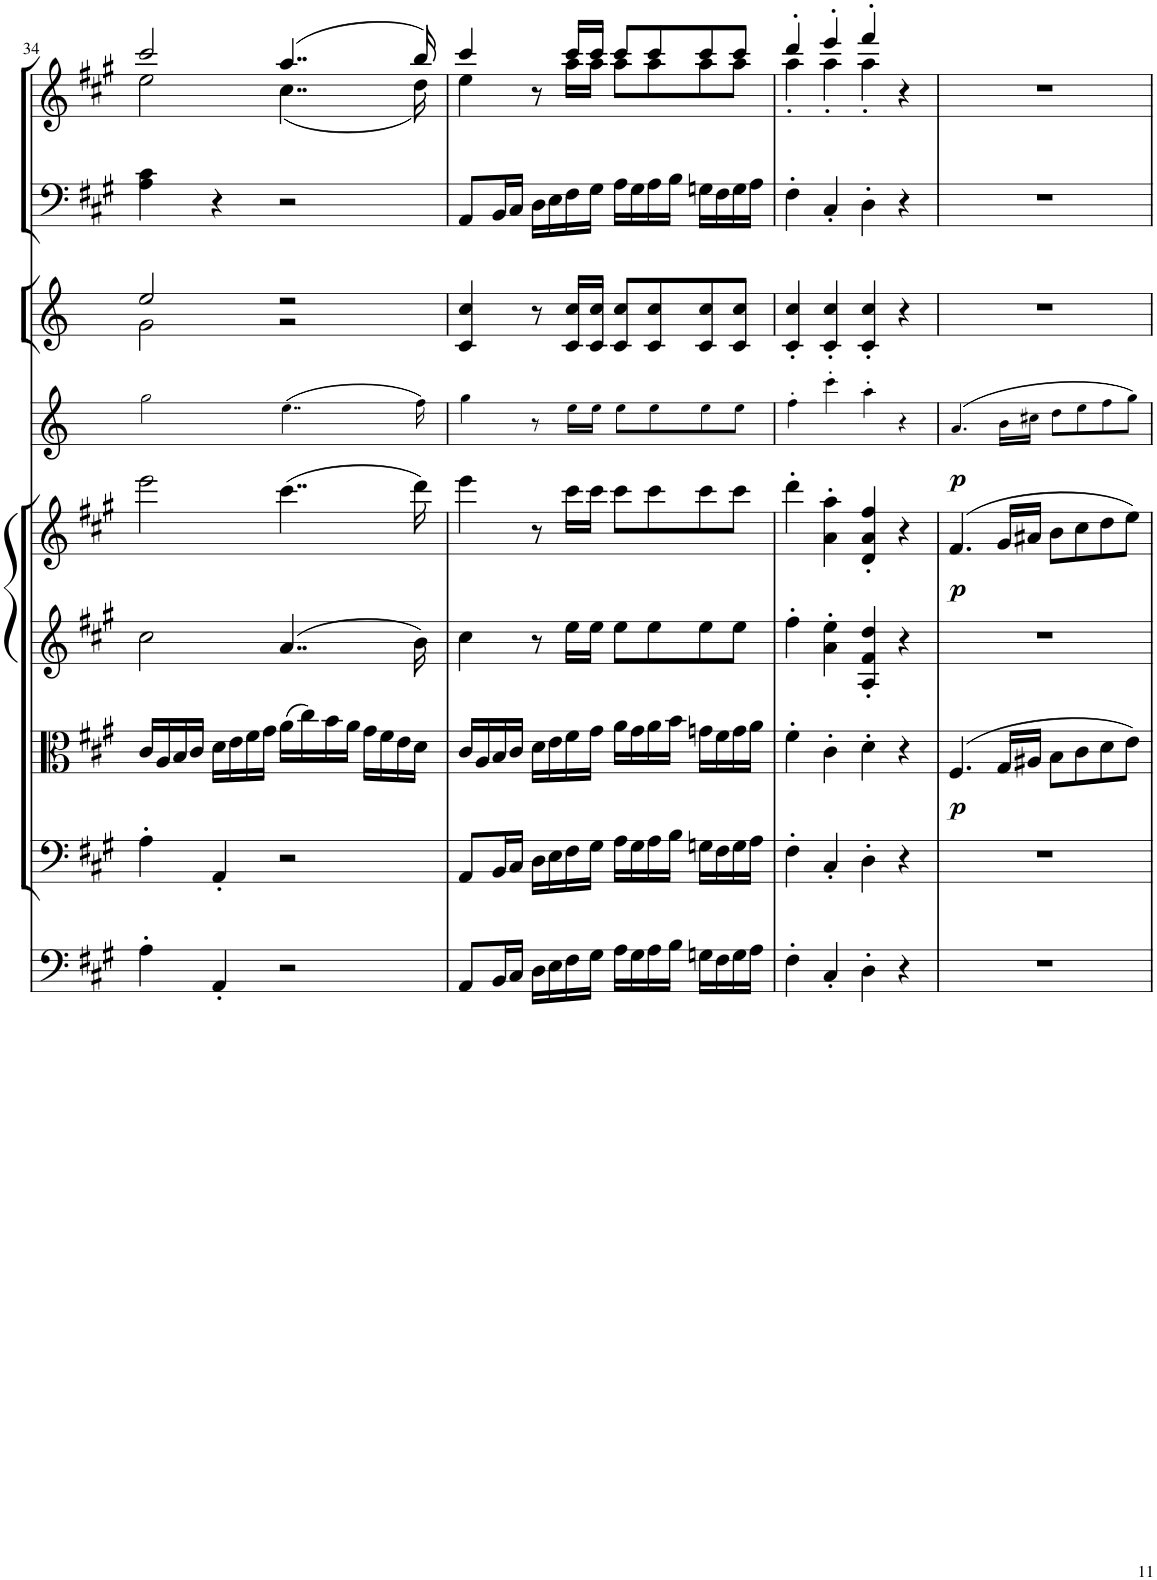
**kern	**kern	**kern	**dynam	**kern	**kern	**dynam	**kern	**dynam	**kern	**kern	**kern
*part9	*part8	*part7	*part7	*part6	*part5	*part5	*part4	*part4	*part3	*part2	*part1
*staff9	*staff8	*staff7	*staff7	*staff6	*staff5	*staff5	*staff4	*staff4	*staff3	*staff2	*staff1
*I"Contrabasses	*I"Violoncello e Basso	*I"Viola I, II	*	*I"Violino II	*I"Violino I	*	*I"Clarinetto principale in La/A	*	*I"Corno I, II in La/A	*I"Fagotto I, II	*I"Flauto I, II
*I'Cb	*	*	*	*	*	*	*I'Cl	*	*	*	*I'Fl
!!LO:PB:g=z
*clefF4	*clefF4	*clefC3	*	*clefG2	*clefG2	*	*clefG2	*	*clefG2	*clefF4	*clefG2
*Trd7c12	*	*	*	*	*	*	*Trd2c3	*	*Trd2c3	*	*
*k[f#c#g#]	*k[f#c#g#]	*k[f#c#g#]	*	*k[f#c#g#]	*k[f#c#g#]	*	*k[]	*	*k[]	*k[f#c#g#]	*k[f#c#g#]
*M4/4	*M4/4	*M4/4	*	*M4/4	*M4/4	*	*M4/4	*	*M4/4	*M4/4	*M4/4
*met(c)	*met(c)	*met(c)	*	*met(c)	*met(c)	*	*met(c)	*	*met(c)	*met(c)	*met(c)
=34	=34	=34	=34	=34	=34	=34	=34	=34	=34	=34	=34
*	*	*	*	*	*	*	*	*	*^	*	*^
4A'\	4A'\	16c#/LL	.	2cc#\	2eee\	.	2gg\	.	2ee/	2g\	4A\ 4c#\	2ccc#/	2ee\
.	.	16A/	.	.	.	.	.	.	.	.	.	.	.
.	.	16B/	.	.	.	.	.	.	.	.	.	.	.
.	.	16c#/JJ	.	.	.	.	.	.	.	.	.	.	.
4AA'/	4AA'/	16d\LL	.	.	.	.	.	.	.	.	4r	.	.
.	.	16e\	.	.	.	.	.	.	.	.	.	.	.
.	.	16f#\	.	.	.	.	.	.	.	.	.	.	.
.	.	16g#\JJ	.	.	.	.	.	.	.	.	.	.	.
2r	2r	(16a\LL	.	(4..a/	(4..ccc#\	.	(4..ee\	.	2r	2r	2r	(4..aa/	(4..cc#\
.	.	16cc#\)	.	.	.	.	.	.	.	.	.	.	.
.	.	16b\	.	.	.	.	.	.	.	.	.	.	.
.	.	16a\JJ	.	.	.	.	.	.	.	.	.	.	.
.	.	16g#\LL	.	.	.	.	.	.	.	.	.	.	.
.	.	16f#\	.	.	.	.	.	.	.	.	.	.	.
.	.	16e\	.	.	.	.	.	.	.	.	.	.	.
.	.	16d\JJ	.	16b\)	16ddd\)	.	16ff\)	.	.	.	.	16bb/)	16dd\)
*	*	*	*	*	*	*	*	*	*v	*v	*	*	*
=35	=35	=35	=35	=35	=35	=35	=35	=35	=35	=35	=35	=35
8AA/L	8AA/L	16c#/LL	.	4cc#\	4eee\	.	4gg\	.	4c/ 4cc/	8AA/L	4ccc#/	4ee\
.	.	16A/	.	.	.	.	.	.	.	.	.	.
16BB/L	16BB/L	16B/	.	.	.	.	.	.	.	16BB/L	.	.
16C#/JJ	16C#/JJ	16c#/JJ	.	.	.	.	.	.	.	16C#/JJ	.	.
16D\LL	16D\LL	16d\LL	.	8r	8r	.	8r	.	8r	16D\LL	8r	8ryy
16E\	16E\	16e\	.	.	.	.	.	.	.	16E\	.	.
16F#\	16F#\	16f#\	.	16ee\LL	16ccc#\LL	.	16ee\LL	.	16c/ 16cc/LL	16F#\	16ccc#/LL	16aa\LL
16G#\JJ	16G#\JJ	16g#\JJ	.	16ee\JJ	16ccc#\JJ	.	16ee\JJ	.	16c/ 16cc/JJ	16G#\JJ	16ccc#/JJ	16aa\JJ
16A\LL	16A\LL	16a\LL	.	8ee\L	8ccc#\L	.	8ee\L	.	8c/ 8cc/L	16A\LL	8ccc#/L	8aa\L
16G#\	16G#\	16g#\	.	.	.	.	.	.	.	16G#\	.	.
16A\	16A\	16a\	.	8ee\	8ccc#\	.	8ee\	.	8c/ 8cc/	16A\	8ccc#/	8aa\
16B\JJ	16B\JJ	16b\JJ	.	.	.	.	.	.	.	16B\JJ	.	.
16Gn\LL	16Gn\LL	16gn\LL	.	8ee\	8ccc#\	.	8ee\	.	8c/ 8cc/	16Gn\LL	8ccc#/	8aa\
16F#\	16F#\	16f#\	.	.	.	.	.	.	.	16F#\	.	.
16G\	16G\	16g\	.	8ee\J	8ccc#\J	.	8ee\J	.	8c/ 8cc/J	16G\	8ccc#/J	8aa\J
16A\JJ	16A\JJ	16a\JJ	.	.	.	.	.	.	.	16A\JJ	.	.
=36	=36	=36	=36	=36	=36	=36	=36	=36	=36	=36	=36	=36
4F#'\	4F#'\	4f#'\	.	4ff#'\	4ddd'\	.	4ff'\	.	4c/' 4cc/'	4F#'\	4ddd'/	4aa'\
4C#'/	4C#'/	4c#'\	.	4a\' 4ee\'	4a\' 4aa\'	.	4ccc'\	.	4c/' 4cc/'	4C#'/	4eee'/	4aa'\
4D'\	4D'\	4d'\	.	4A/' 4f#/' 4dd/'	4d/' 4a/' 4ff#/'	.	4aa'\	.	4c/' 4cc/'	4D'\	4fff#'/	4aa'\
4r	4r	4r	.	4r	4r	.	4r	.	4r	4r	4r	4ryy
=37	=37	=37	=37	=37	=37	=37	=37	=37	=37	=37	=37	=37
!	!	!	!LO:DY:b	!	!	!LO:DY:b	!	!LO:DY:b	!	!	!	!
*	*	*	*	*	*	*	*	*	*	*	*v	*v
1r	1r	(4.F#/	p	1r	(4.f#/	p	(4.a/	p	1r	1r	1r
.	.	16G#/LL	.	.	16g#/LL	.	16b\LL	.	.	.	.
.	.	16A#X/JJ	.	.	16a#X/JJ	.	16cc#X\JJ	.	.	.	.
.	.	8B\L	.	.	8b\L	.	8dd\L	.	.	.	.
.	.	8c#\	.	.	8cc#\	.	8ee\	.	.	.	.
.	.	8d\	.	.	8dd\	.	8ff\	.	.	.	.
.	.	8e\J)	.	.	8ee\J)	.	8gg\J)	.	.	.	.
=	=	=	=	=	=	=	=	=	=	=	=
*-	*-	*-	*-	*-	*-	*-	*-	*-	*-	*-	*-
